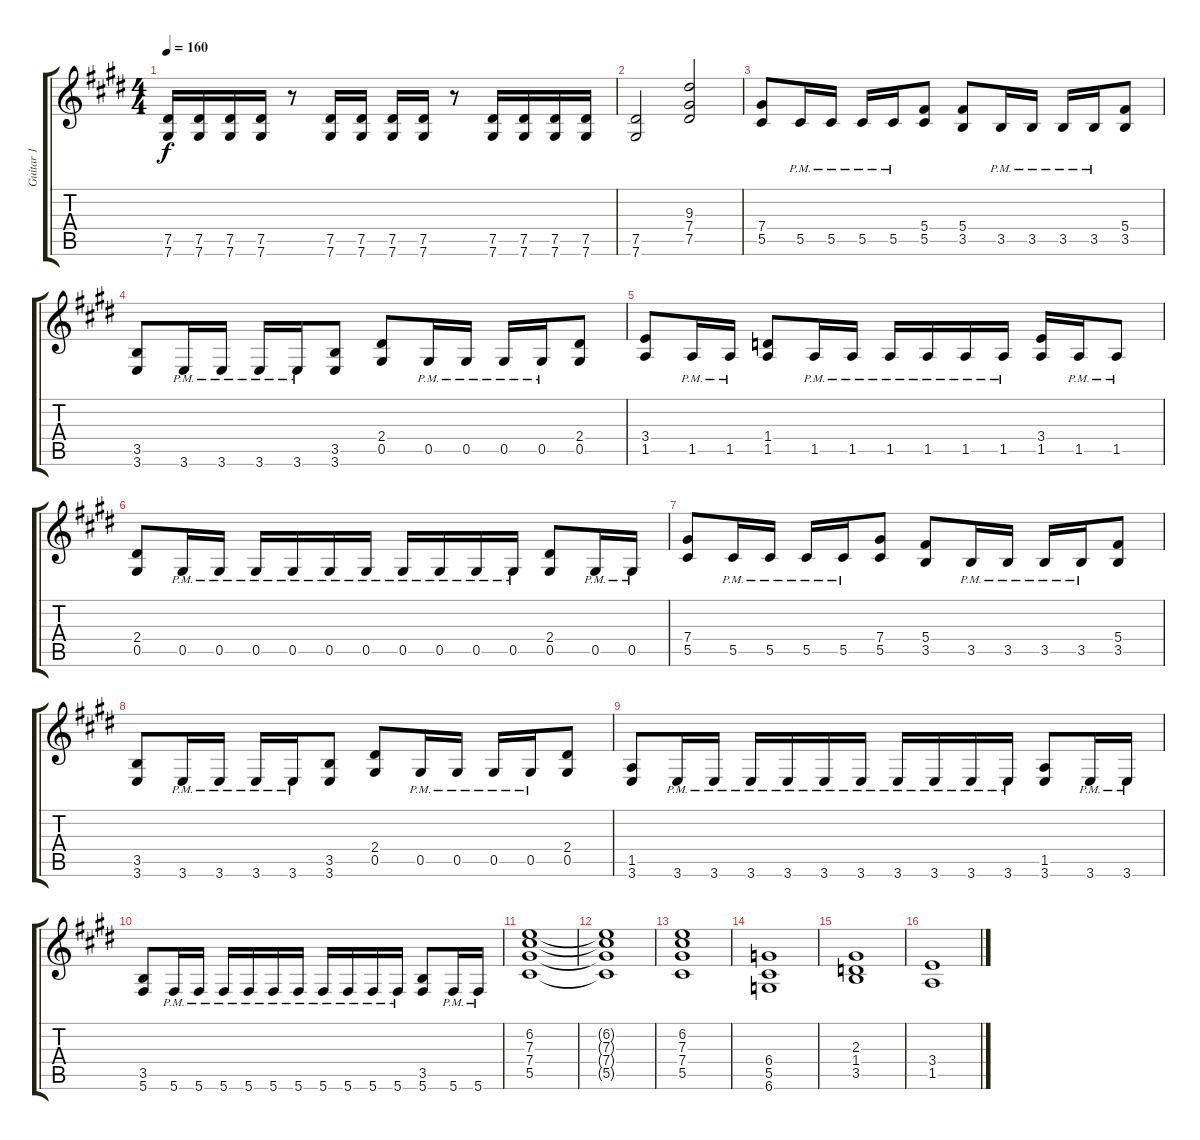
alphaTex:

\track ("Guitar 1" "Guitar 1") {instrument overdrivenguitar}
\staff {score tabs}
\tuning (Eb4 Bb3 Gb3 Db3 Ab2 Db2) {hide}
\ts (4 4)
\tempo 160
\clef g2
\ks e
(7.5 7.6).16{dy f} (7.5 7.6).16 (7.5 7.6).16 (7.5 7.6).16 r.8 (7.5 7.6).16 (7.5 7.6).16 (7.5 7.6).16 (7.5 7.6).16 r.8 (7.5 7.6).16 (7.5 7.6).16 (7.5 7.6).16 (7.5 7.6).16 |
(7.5 7.6).2 (9.3 7.4 7.5).2 |
(7.4 5.5).8 5.5{pm}.16 5.5{pm}.16 5.5{pm}.16 5.5{pm}.16 (5.4 5.5).8 (5.4 3.5).8 3.5{pm}.16 3.5{pm}.16 3.5{pm}.16 3.5{pm}.16 (5.4 3.5).8 |
(3.5 3.6).8 3.6{pm}.16 3.6{pm}.16 3.6{pm}.16 3.6{pm}.16 (3.5 3.6).8 (2.4 0.5).8 0.5{pm}.16 0.5{pm}.16 0.5{pm}.16 0.5{pm}.16 (2.4 0.5).8 |
(3.4 1.5).8 1.5{pm}.16 1.5{pm}.16 (1.4 1.5).8 1.5{pm}.16 1.5{pm}.16 1.5{pm}.16 1.5{pm}.16 1.5{pm}.16 1.5{pm}.16 (3.4 1.5).16 1.5{pm}.16 1.5{pm}.8 |
(2.4 0.5).8 0.5{pm}.16 0.5{pm}.16 0.5{pm}.16 0.5{pm}.16 0.5{pm}.16 0.5{pm}.16 0.5{pm}.16 0.5{pm}.16 0.5{pm}.16 0.5{pm}.16 (2.4 0.5).8 0.5{pm}.16 0.5{pm}.16 |
(7.4 5.5).8 5.5{pm}.16 5.5{pm}.16 5.5{pm}.16 5.5{pm}.16 (7.4 5.5).8 (5.4 3.5).8 3.5{pm}.16 3.5{pm}.16 3.5{pm}.16 3.5{pm}.16 (5.4 3.5).8 |
(3.5 3.6).8 3.6{pm}.16 3.6{pm}.16 3.6{pm}.16 3.6{pm}.16 (3.5 3.6).8 (2.4 0.5).8 0.5{pm}.16 0.5{pm}.16 0.5{pm}.16 0.5{pm}.16 (2.4 0.5).8 |
(1.5 3.6).8 3.6{pm}.16 3.6{pm}.16 3.6{pm}.16 3.6{pm}.16 3.6{pm}.16 3.6{pm}.16 3.6{pm}.16 3.6{pm}.16 3.6{pm}.16 3.6{pm}.16 (1.5 3.6).8 3.6{pm}.16 3.6{pm}.16 |
(3.5 5.6).8 5.6{pm}.16 5.6{pm}.16 5.6{pm}.16 5.6{pm}.16 5.6{pm}.16 5.6{pm}.16 5.6{pm}.16 5.6{pm}.16 5.6{pm}.16 5.6{pm}.16 (3.5 5.6).8 5.6{pm}.16 5.6{pm}.16 |
(6.2 7.3 7.4 5.5).1 |
(6.2{t} 7.3{t} 7.4{t} 5.5{t}).1 |
(6.2 7.3 7.4 5.5).1 |
(6.4 5.5 6.6).1 |
(2.3 1.4 3.5).1 |
(3.4 1.5).1
